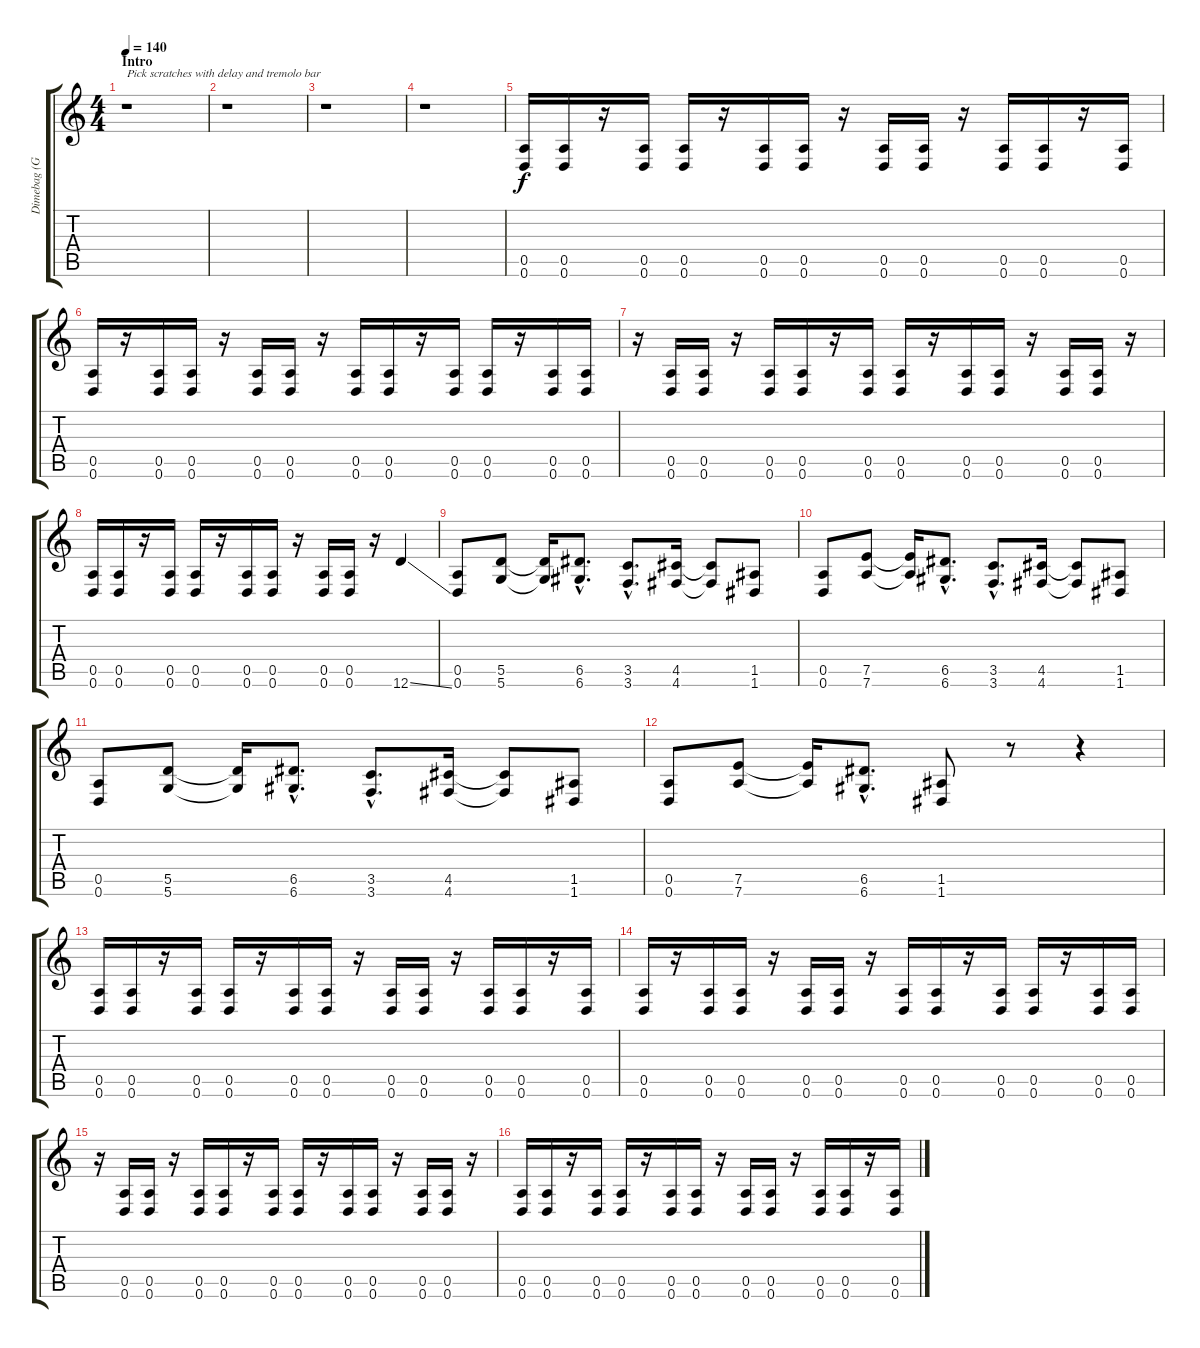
\track ("Dimebag (Guitar)" "Dimebag (G") {instrument distortionguitar}
\staff {score tabs}
\tuning (E4 B3 G3 D3 A2 D2) {hide}
\ts (4 4)
\section ("" "Intro")
\tempo 140
\clef g2
\ks c
r.1{txt "Pick scratches with delay and tremolo bar" dy f instrument distortionguitar} |
r.1 |
r.1 |
r.1 |
(0.5 0.6).16 (0.5 0.6).16 r.16 (0.5 0.6).16 (0.5 0.6).16 r.16 (0.5 0.6).16 (0.5 0.6).16 r.16 (0.5 0.6).16 (0.5 0.6).16 r.16 (0.5 0.6).16 (0.5 0.6).16 r.16 (0.5 0.6).16 |
(0.5 0.6).16 r.16 (0.5 0.6).16 (0.5 0.6).16 r.16 (0.5 0.6).16 (0.5 0.6).16 r.16 (0.5 0.6).16 (0.5 0.6).16 r.16 (0.5 0.6).16 (0.5 0.6).16 r.16 (0.5 0.6).16 (0.5 0.6).16 |
r.16 (0.5 0.6).16 (0.5 0.6).16 r.16 (0.5 0.6).16 (0.5 0.6).16 r.16 (0.5 0.6).16 (0.5 0.6).16 r.16 (0.5 0.6).16 (0.5 0.6).16 r.16 (0.5 0.6).16 (0.5 0.6).16 r.16 |
(0.5 0.6).16 (0.5 0.6).16 r.16 (0.5 0.6).16 (0.5 0.6).16 r.16 (0.5 0.6).16 (0.5 0.6).16 r.16 (0.5 0.6).16 (0.5 0.6).16 r.16 12.6{ss}.4 |
(0.5 0.6).8 (5.5 5.6).8 (5.5{t} 5.6{t}).16 (6.5{hac} 6.6{hac}).8{d} (3.5{hac} 3.6{hac}).8{d} (4.5 4.6).16 (4.5{t} 4.6{t}).8 (1.5 1.6).8 |
(0.5 0.6).8 (7.5 7.6).8 (7.5{t} 7.6{t}).16 (6.5{hac} 6.6{hac}).8{d} (3.5{hac} 3.6{hac}).8{d} (4.5 4.6).16 (4.5{t} 4.6{t}).8 (1.5 1.6).8 |
(0.5 0.6).8 (5.5 5.6).8 (5.5{t} 5.6{t}).16 (6.5{hac} 6.6{hac}).8{d} (3.5{hac} 3.6{hac}).8{d} (4.5 4.6).16 (4.5{t} 4.6{t}).8 (1.5 1.6).8 |
(0.5 0.6).8 (7.5 7.6).8 (7.5{t} 7.6{t}).16 (6.5{hac} 6.6{hac}).8{d} (1.5 1.6).8 r.8 r.4 |
(0.5 0.6).16 (0.5 0.6).16 r.16 (0.5 0.6).16 (0.5 0.6).16 r.16 (0.5 0.6).16 (0.5 0.6).16 r.16 (0.5 0.6).16 (0.5 0.6).16 r.16 (0.5 0.6).16 (0.5 0.6).16 r.16 (0.5 0.6).16 |
(0.5 0.6).16 r.16 (0.5 0.6).16 (0.5 0.6).16 r.16 (0.5 0.6).16 (0.5 0.6).16 r.16 (0.5 0.6).16 (0.5 0.6).16 r.16 (0.5 0.6).16 (0.5 0.6).16 r.16 (0.5 0.6).16 (0.5 0.6).16 |
r.16 (0.5 0.6).16 (0.5 0.6).16 r.16 (0.5 0.6).16 (0.5 0.6).16 r.16 (0.5 0.6).16 (0.5 0.6).16 r.16 (0.5 0.6).16 (0.5 0.6).16 r.16 (0.5 0.6).16 (0.5 0.6).16 r.16 |
(0.5 0.6).16 (0.5 0.6).16 r.16 (0.5 0.6).16 (0.5 0.6).16 r.16 (0.5 0.6).16 (0.5 0.6).16 r.16 (0.5 0.6).16 (0.5 0.6).16 r.16 (0.5 0.6).16 (0.5 0.6).16 r.16 (0.5 0.6).16
